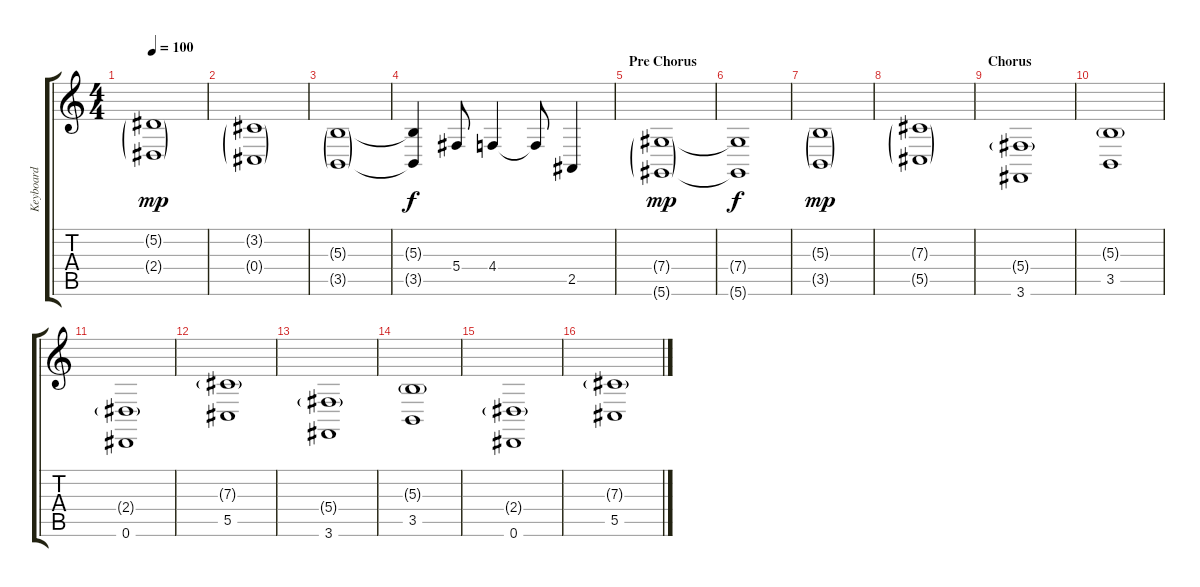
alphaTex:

\track ("Keyboard" "Keyboard") {instrument stringensemble1}
\staff {score tabs}
\tuning (Eb4 Bb3 Gb3 Db3 Ab2 Eb2) {hide}
\ts (4 4)
\tempo 100
\clef g2
\ks c
(5.2{g} 2.4{g}).1{dy mp} |
(3.2{g} 0.4{g}).1 |
(5.3{g} 3.5{g}).1 |
(5.3{t} 3.5{t}).4{dy f} 5.4.8 4.4.4 4.4{t}.8 2.5.4 |
\section ("" "Pre Chorus")
(7.4{g} 5.6{g}).1{dy mp} |
(7.4{t} 5.6{t}).1{dy f} |
(5.3{g} 3.5{g}).1{dy mp} |
(7.3{g} 5.5{g}).1 |
\section ("" "Chorus")
(5.4{g} 3.6).1 |
(5.3{g} 3.5).1 |
(2.4{g} 0.6).1 |
(7.3{g} 5.5).1 |
(5.4{g} 3.6).1 |
(5.3{g} 3.5).1 |
(2.4{g} 0.6).1 |
(7.3{g} 5.5).1
